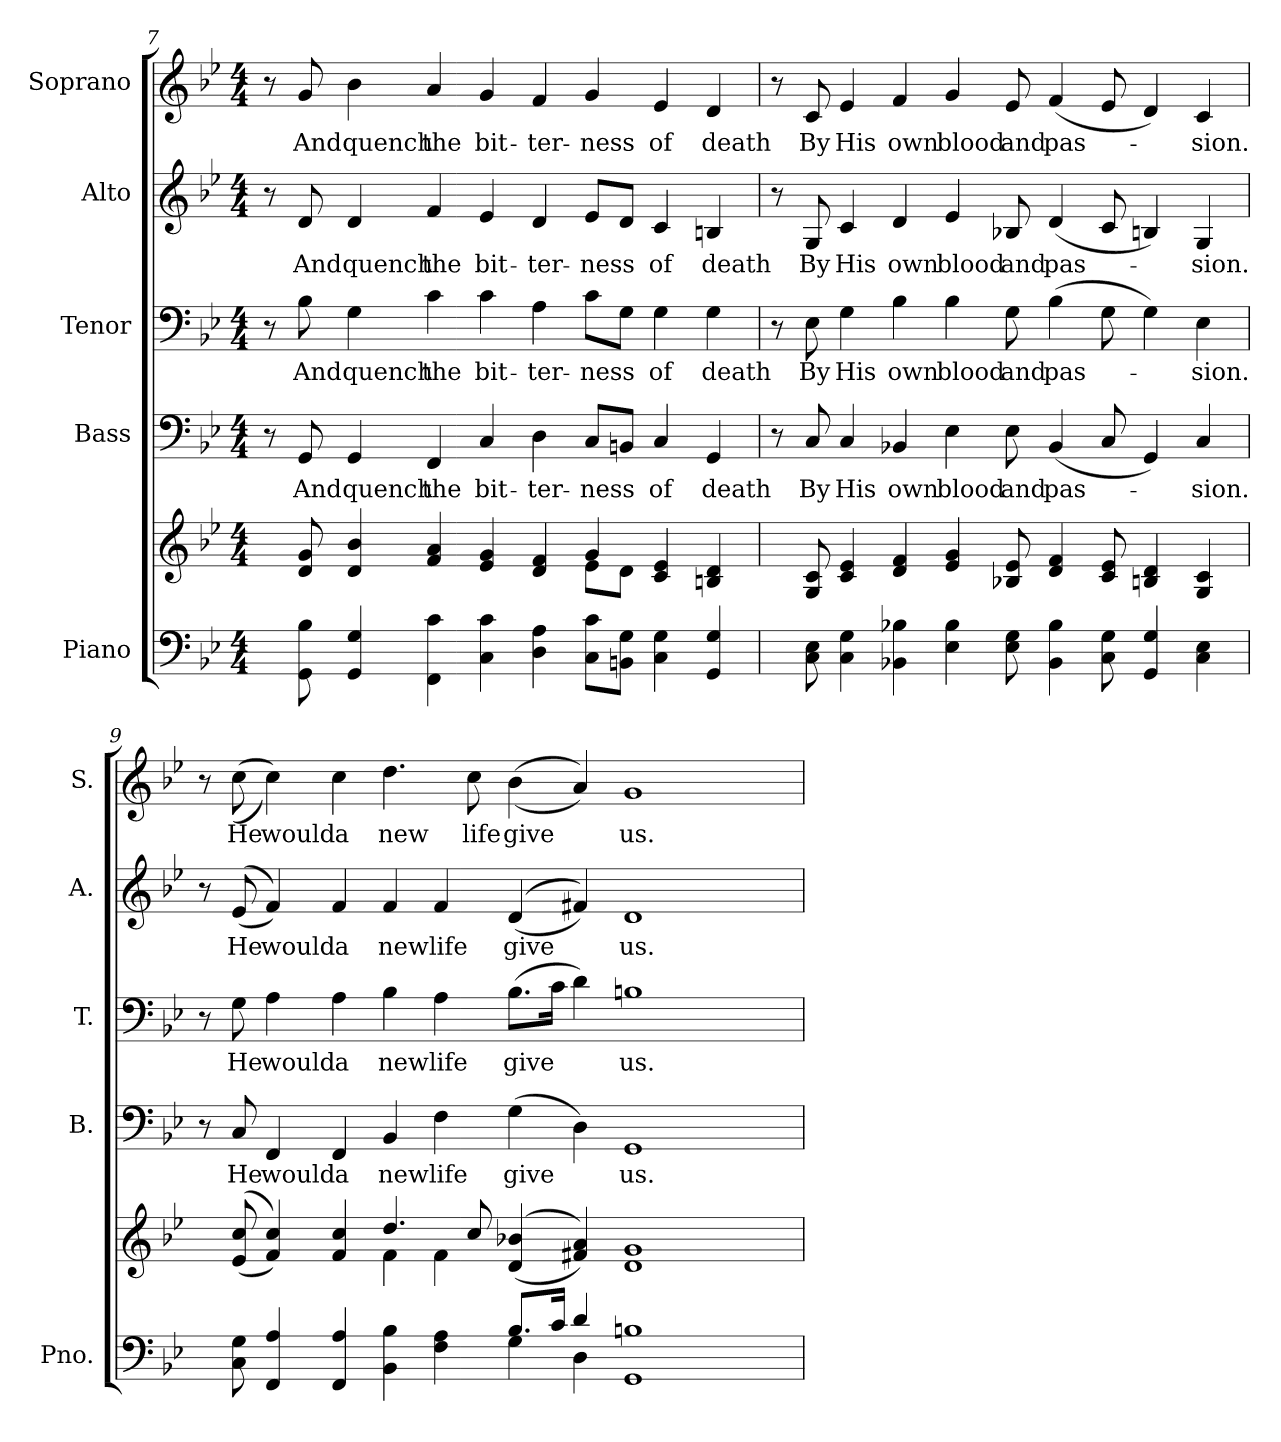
**kern	**kern	**kern	**text	**kern	**text	**kern	**text	**kern	**text
*part5	*part5	*part4	*part4	*part3	*part3	*part2	*part2	*part1	*part1
*staff6	*staff5	*staff4	*staff4	*staff3	*staff3	*staff2	*staff2	*staff1	*staff1
*I"Piano	*	*I"Bass	*	*I"Tenor	*	*I"Alto	*	*I"Soprano	*
*I'Pno.	*	*I'B.	*	*I'T.	*	*I'A.	*	*I'S.	*
!!LO:PB:g=z
*clefF4	*clefG2	*clefF4	*	*clefF4	*	*clefG2	*	*clefG2	*
*k[b-e-]	*k[b-e-]	*k[b-e-]	*	*k[b-e-]	*	*k[b-e-]	*	*k[b-e-]	*
*B-:	*B-:	*B-:	*	*B-:	*	*B-:	*	*B-:	*
*M4/4	*M4/4	*M4/4	*	*M4/4	*	*M4/4	*	*M4/4	*
=7	=7	=7	=7	=7	=7	=7	=7	=7	=7
*	*^	*	*	*	*	*	*	*	*
8ryy	8ryy	1ryy	8r	.	8r	.	8r	.	8r	.
!	!	!	!	!LO:LY:b:color=#000000	!	!	!	!	!	!
!	!	!	!	!	!	!LO:LY:b:color=#000000	!	!	!	!
!	!	!	!	!	!	!	!	!LO:LY:b:color=#000000	!	!
!	!	!	!	!	!	!	!	!	!	!LO:LY:b:color=#000000
8GGi\ 8B-i	8di/ 8gi	.	8GGi/	And	8B-i\	And	8di/	And	8gi/	And
!	!	!	!	!LO:LY:b:color=#000000	!	!	!	!	!	!
!	!	!	!	!	!	!LO:LY:b:color=#000000	!	!	!	!
!	!	!	!	!	!	!	!	!LO:LY:b:color=#000000	!	!
!	!	!	!	!	!	!	!	!	!	!LO:LY:b:color=#000000
4GGi/ 4Gi	4di/ 4b-i	.	4GGi/	quench	4Gi\	quench	4di/	quench	4b-i\	quench
!	!	!	!	!LO:LY:b:color=#000000	!	!	!	!	!	!
!	!	!	!	!	!	!LO:LY:b:color=#000000	!	!	!	!
!	!	!	!	!	!	!	!	!LO:LY:b:color=#000000	!	!
!	!	!	!	!	!	!	!	!	!	!LO:LY:b:color=#000000
4FFi\ 4ci	4fi/ 4ai	.	4FFi/	the	4ci\	the	4fi/	the	4ai/	the
!	!	!	!	!LO:LY:b:color=#000000	!	!	!	!	!	!
!	!	!	!	!	!	!LO:LY:b:color=#000000	!	!	!	!
!	!	!	!	!	!	!	!	!LO:LY:b:color=#000000	!	!
!	!	!	!	!	!	!	!	!	!	!LO:LY:b:color=#000000
4Ci\ 4ci	4e-i/ 4gi	.	4Ci/	bit-	4ci\	bit-	4e-i/	bit-	4gi/	bit-
!	!	!	!	!LO:LY:b:color=#000000	!	!	!	!	!	!
!	!	!	!	!	!	!LO:LY:b:color=#000000	!	!	!	!
!	!	!	!	!	!	!	!	!LO:LY:b:color=#000000	!	!
!	!	!	!	!	!	!	!	!	!	!LO:LY:b:color=#000000
4Di\ 4Ai	4di/ 4fi	4ryy	4Di\	-ter-	4Ai\	-ter-	4di/	-ter-	4fi/	-ter-
!	!	!	!	!LO:LY:b:color=#000000	!	!	!	!	!	!
!	!	!	!	!	!	!LO:LY:b:color=#000000	!	!	!	!
!	!	!	!	!	!	!	!	!LO:LY:b:color=#000000	!	!
!	!	!	!	!	!	!	!	!	!	!LO:LY:b:color=#000000
8Ci\ 8ciL	4gi/	8e-i\L	8Ci/L	-ness	8ci\L	-ness	8e-i/L	-ness	4gi/	-ness
8BBni\ 8GiJ	.	8di\J	8BBni/J	.	8Gi\J	.	8di/J	.	.	.
!	!	!	!	!LO:LY:b:color=#000000	!	!	!	!	!	!
!	!	!	!	!	!	!LO:LY:b:color=#000000	!	!	!	!
!	!	!	!	!	!	!	!	!LO:LY:b:color=#000000	!	!
!	!	!	!	!	!	!	!	!	!	!LO:LY:b:color=#000000
4Ci\ 4Gi	4ci/ 4e-i	2ryy	4Ci/	of	4Gi\	of	4ci/	of	4e-i/	of
!	!	!	!	!LO:LY:b:color=#000000	!	!	!	!	!	!
!	!	!	!	!	!	!LO:LY:b:color=#000000	!	!	!	!
!	!	!	!	!	!	!	!	!LO:LY:b:color=#000000	!	!
!	!	!	!	!	!	!	!	!	!	!LO:LY:b:color=#000000
4GGi/ 4Gi	4Bni/ 4di	.	4GGi/	death	4Gi\	death	4Bni/	death	4di/	death
*	*v	*v	*	*	*	*	*	*	*	*
!!LO:PB:g=z
=8	=8	=8	=8	=8	=8	=8	=8	=8	=8
8ryy	8ryy	8r	.	8r	.	8r	.	8r	.
!	!	!	!LO:LY:b:color=#000000	!	!	!	!	!	!
!	!	!	!	!	!LO:LY:b:color=#000000	!	!	!	!
!	!	!	!	!	!	!	!LO:LY:b:color=#000000	!	!
!	!	!	!	!	!	!	!	!	!LO:LY:b:color=#000000
8Ci\ 8E-i	8Gi/ 8ci	8Ci/	By	8E-i\	By	8Gi/	By	8ci/	By
!	!	!	!LO:LY:b:color=#000000	!	!	!	!	!	!
!	!	!	!	!	!LO:LY:b:color=#000000	!	!	!	!
!	!	!	!	!	!	!	!LO:LY:b:color=#000000	!	!
!	!	!	!	!	!	!	!	!	!LO:LY:b:color=#000000
4Ci\ 4Gi	4ci/ 4e-i	4Ci/	His	4Gi\	His	4ci/	His	4e-i/	His
!	!	!	!LO:LY:b:color=#000000	!	!	!	!	!	!
!	!	!	!	!	!LO:LY:b:color=#000000	!	!	!	!
!	!	!	!	!	!	!	!LO:LY:b:color=#000000	!	!
!	!	!	!	!	!	!	!	!	!LO:LY:b:color=#000000
4BB-Xi\ 4B-Xi	4di/ 4fi	4BB-Xi/	own	4B-i\	own	4di/	own	4fi/	own
!	!	!	!LO:LY:b:color=#000000	!	!	!	!	!	!
!	!	!	!	!	!LO:LY:b:color=#000000	!	!	!	!
!	!	!	!	!	!	!	!LO:LY:b:color=#000000	!	!
!	!	!	!	!	!	!	!	!	!LO:LY:b:color=#000000
4E-i\ 4B-i	4e-i/ 4gi	4E-i\	blood	4B-i\	blood	4e-i/	blood	4gi/	blood
!	!	!	!LO:LY:b:color=#000000	!	!	!	!	!	!
!	!	!	!	!	!LO:LY:b:color=#000000	!	!	!	!
!	!	!	!	!	!	!	!LO:LY:b:color=#000000	!	!
!	!	!	!	!	!	!	!	!	!LO:LY:b:color=#000000
8E-i\ 8Gi	8B-Xi/ 8e-i	8E-i\	and	8Gi\	and	8B-Xi/	and	8e-i/	and
!	!	!	!LO:LY:b:color=#000000	!	!	!	!	!	!
!	!	!	!	!	!LO:LY:b:color=#000000	!	!	!	!
!	!	!	!	!	!	!	!LO:LY:b:color=#000000	!	!
!	!	!	!	!	!	!	!	!	!LO:LY:b:color=#000000
4BB-i\ 4B-i	4di/ 4fi	(4BB-i/	pas-	(4B-i\	pas-	(4di/	pas-	(4fi/	pas-
8Ci\ 8Gi	8ci/ 8e-i	8Ci/	.	8Gi\	.	8ci/	.	8e-i/	.
4GGi/ 4Gi	4Bni/ 4di	4GGi/)	.	4Gi\)	.	4Bni/)	.	4di/)	.
!	!	!	!LO:LY:b:color=#000000	!	!	!	!	!	!
!	!	!	!	!	!LO:LY:b:color=#000000	!	!	!	!
!	!	!	!	!	!	!	!LO:LY:b:color=#000000	!	!
!	!	!	!	!	!	!	!	!	!LO:LY:b:color=#000000
4Ci\ 4E-i	4Gi/ 4ci	4Ci/	-sion.	4E-i\	-sion.	4Gi/	-sion.	4ci/	-sion.
!!LO:PB:g=z
=9	=9	=9	=9	=9	=9	=9	=9	=9	=9
*^	*^	*	*	*	*	*	*	*	*
8ryy	1ryy	8ryy	2ryy	8r	.	8r	.	8r	.	8r	.
!	!	!	!	!	!LO:LY:b:color=#000000	!	!	!	!	!	!
!	!	!	!	!	!	!	!LO:LY:b:color=#000000	!	!	!	!
!	!	!	!	!	!	!	!	!	!LO:LY:b:color=#000000	!	!
!	!	!	!	!	!	!	!	!	!	!	!LO:LY:b:color=#000000
8Ci\ 8Gi	.	((8e-i/ 8cci	.	8Ci/	He	8Gi\	He	((8e-i/	He	((8cci\	He
!	!	!	!	!	!LO:LY:b:color=#000000	!	!	!	!	!	!
!	!	!	!	!	!	!	!LO:LY:b:color=#000000	!	!	!	!
!	!	!	!	!	!	!	!	!	!LO:LY:b:color=#000000	!	!
!	!	!	!	!	!	!	!	!	!	!	!LO:LY:b:color=#000000
4FFi/ 4Ai	.	4fi/ 4cci))	.	4FFi/	would	4Ai\	would	4fi/))	would	4cci\))	would
!	!	!	!	!	!LO:LY:b:color=#000000	!	!	!	!	!	!
!	!	!	!	!	!	!	!LO:LY:b:color=#000000	!	!	!	!
!	!	!	!	!	!	!	!	!	!LO:LY:b:color=#000000	!	!
!	!	!	!	!	!	!	!	!	!	!	!LO:LY:b:color=#000000
4FFi/ 4Ai	.	4fi/ 4cci	4ryy	4FFi/	a	4Ai\	a	4fi/	a	4cci\	a
!	!	!	!	!	!LO:LY:b:color=#000000	!	!	!	!	!	!
!	!	!	!	!	!	!	!LO:LY:b:color=#000000	!	!	!	!
!	!	!	!	!	!	!	!	!	!LO:LY:b:color=#000000	!	!
!	!	!	!	!	!	!	!	!	!	!	!LO:LY:b:color=#000000
4BB-i\ 4B-i	.	4.ddi/	4fi\	4BB-i/	new	4B-i\	new	4fi/	new	4.ddi\	new
!	!	!	!	!	!LO:LY:b:color=#000000	!	!	!	!	!	!
!	!	!	!	!	!	!	!LO:LY:b:color=#000000	!	!	!	!
!	!	!	!	!	!	!	!	!	!LO:LY:b:color=#000000	!	!
4Fi\ 4Ai	4ryy	.	4fi\	4Fi\	life	4Ai\	life	4fi/	life	.	.
!	!	!	!	!	!	!	!	!	!	!	!LO:LY:b:color=#000000
.	.	8cci/	.	.	.	.	.	.	.	8cci\	life
!	!	!	!	!	!LO:LY:b:color=#000000	!	!	!	!	!	!
!	!	!	!	!	!	!	!LO:LY:b:color=#000000	!	!	!	!
!	!	!	!	!	!	!	!	!	!LO:LY:b:color=#000000	!	!
!	!	!	!	!	!	!	!	!	!	!	!LO:LY:b:color=#000000
8.B-i/L	4Gi\	((4di/ 4b-Xi	4ryy	(4Gi\	give	(8.B-i\L	give	((4di/	give	((4b-i\	give
16ci/Jk	.	.	.	.	.	16ci\Jk	.	.	.	.	.
4di/	4Di\	4f#Xi/ 4ai))	2ryy	4Di\)	.	4di\)	.	4f#Xi/))	.	4ai/))	.
!	!	!	!	!	!LO:LY:b:color=#000000	!	!	!	!	!	!
!	!	!	!	!	!	!	!LO:LY:b:color=#000000	!	!	!	!
!	!	!	!	!	!	!	!	!	!LO:LY:b:color=#000000	!	!
!	!	!	!	!	!	!	!	!	!	!	!LO:LY:b:color=#000000
1GGi 1Bni	4ryy	1di 1gi	.	1GGi	us.	1Bni	us.	1di	us.	1gi	us.
.	2ryy	.	2ryy	.	.	.	.	.	.	.	.
.	4ryy	.	4ryy	.	.	.	.	.	.	.	.
*v	*v	*	*	*	*	*	*	*	*	*	*
*	*v	*v	*	*	*	*	*	*	*	*
=	=	=	=	=	=	=	=	=	=
*-	*-	*-	*-	*-	*-	*-	*-	*-	*-
